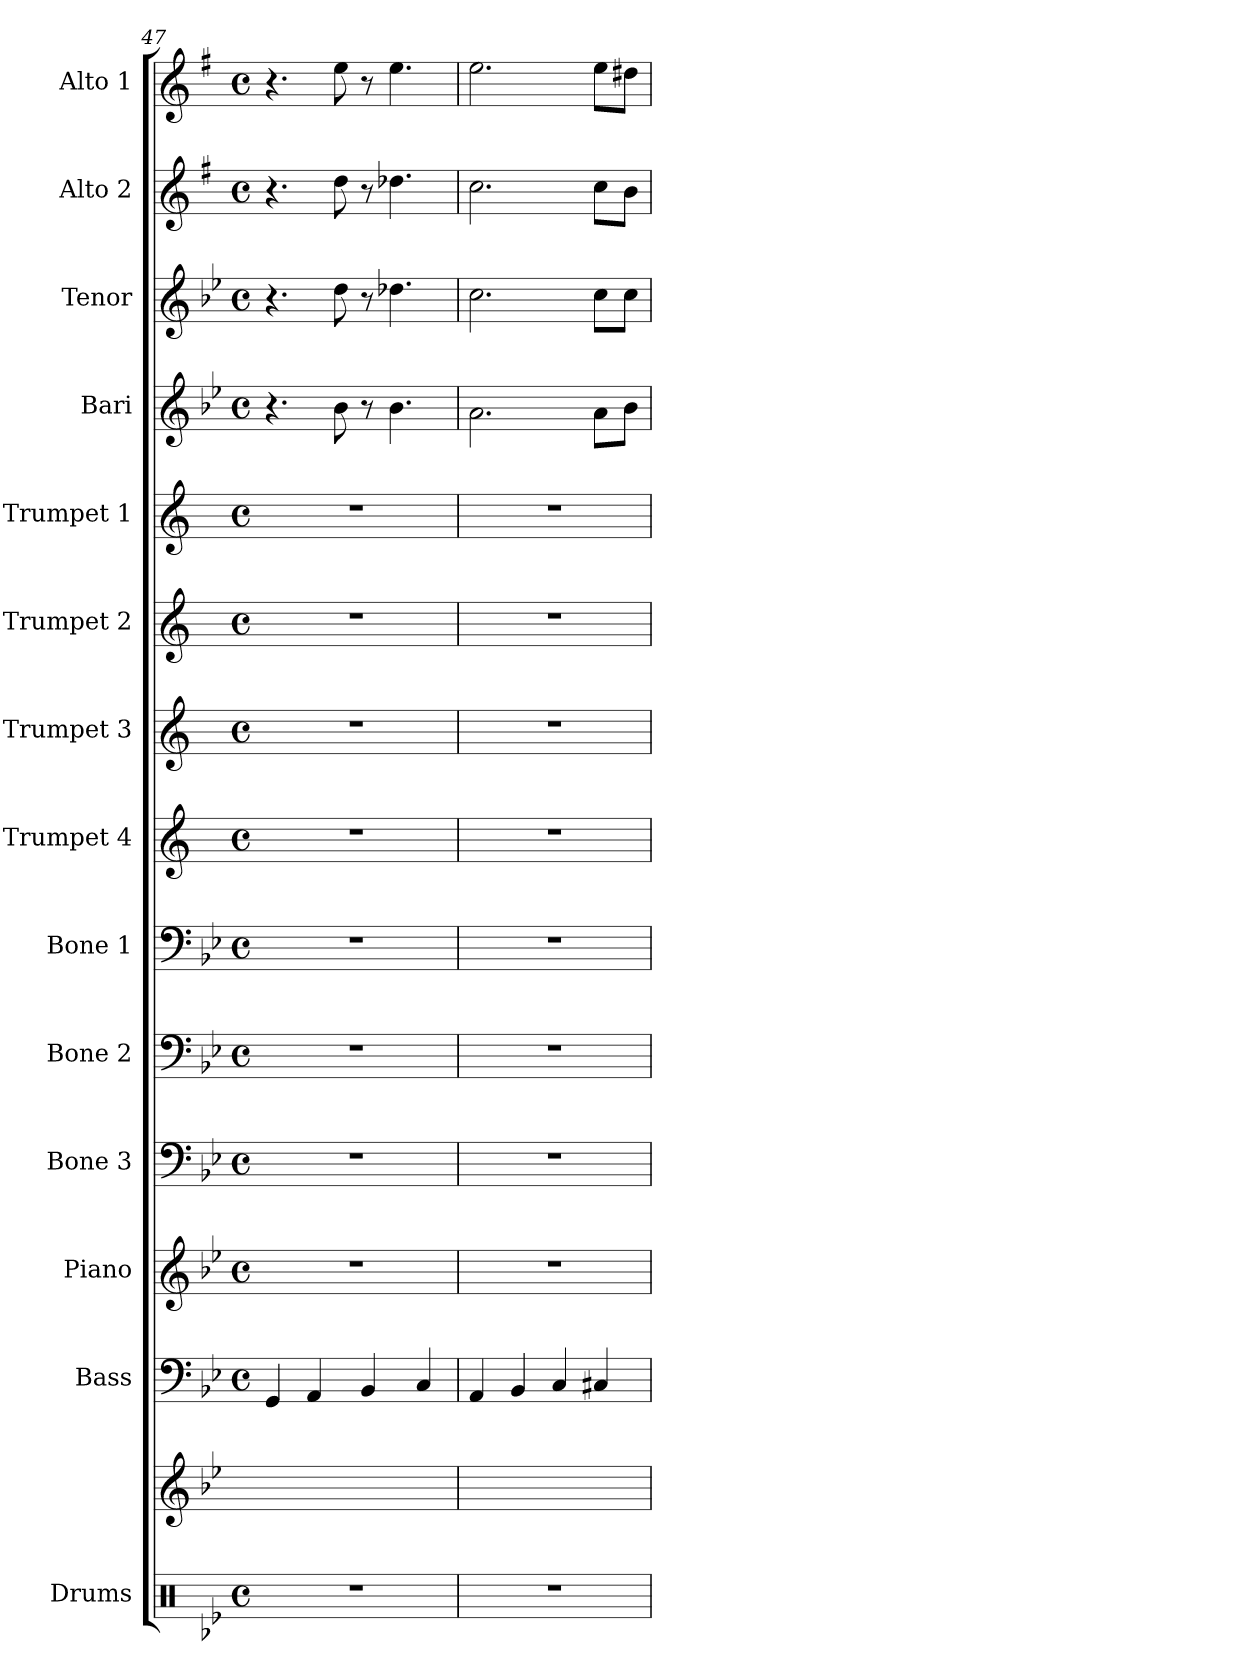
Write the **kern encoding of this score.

**kern	**kern	**kern	**kern	**kern	**kern	**kern	**kern	**kern	**kern	**kern	**kern	**kern	**kern	**kern
*part15	*part14	*part13	*part12	*part11	*part10	*part9	*part8	*part7	*part6	*part5	*part4	*part3	*part2	*part1
*staff15	*staff14	*staff13	*staff12	*staff11	*staff10	*staff9	*staff8	*staff7	*staff6	*staff5	*staff4	*staff3	*staff2	*staff1
*I"Drums	*	*I"Bass	*I"Piano	*I"Bone 3	*I"Bone 2	*I"Bone 1	*I"Trumpet 4	*I"Trumpet 3	*I"Trumpet 2	*I"Trumpet 1	*I"Bari	*I"Tenor	*I"Alto 2	*I"Alto 1
*	*	*	*	*	*	*	*I'Tpt	*	*I'Tpt	*I'Tpt	*	*	*	*
*clefX	*clefG2	*clefF4	*clefG2	*clefF4	*clefF4	*clefF4	*clefG2	*clefG2	*clefG2	*clefG2	*clefG2	*clefG2	*clefG2	*clefG2
*	*	*ITrd7c12	*ITrd8c14	*	*	*	*ITrd1c2	*ITrd1c2	*ITrd1c2	*ITrd1c2	*ITrd12c21	*ITrd8c14	*ITrd5c9	*ITrd5c9
*k[b-e-]	*k[b-e-]	*k[b-e-]	*k[b-e-]	*k[b-e-]	*k[b-e-]	*k[b-e-]	*k[b-e-]	*k[b-e-]	*k[b-e-]	*k[b-e-]	*k[b-e-]	*k[b-e-]	*k[b-e-]	*k[b-e-]
*B-:	*B-:	*B-:	*B-:	*B-:	*B-:	*B-:	*B-:	*B-:	*B-:	*B-:	*B-:	*B-:	*B-:	*B-:
*M4/4	*	*M4/4	*M4/4	*M4/4	*M4/4	*M4/4	*M4/4	*M4/4	*M4/4	*M4/4	*M4/4	*M4/4	*M4/4	*M4/4
*met(c)	*	*met(c)	*met(c)	*met(c)	*met(c)	*met(c)	*met(c)	*met(c)	*met(c)	*met(c)	*met(c)	*met(c)	*met(c)	*met(c)
=47	=47	=47	=47	=47	=47	=47	=47	=47	=47	=47	=47	=47	=47	=47
1r	1ryy	4GGG/	1r	1r	1r	1r	1r	1r	1r	1r	4.r	4.r	4.r	4.r
.	.	4AAA/	.	.	.	.	.	.	.	.	.	.	.	.
.	.	.	.	.	.	.	.	.	.	.	8B-\	8d\	8f\	8g\
.	.	4BBB-/	.	.	.	.	.	.	.	.	8r	8r	8r	8r
.	.	.	.	.	.	.	.	.	.	.	4.B-\	4.d-X\	4.f-X\	4.g\
.	.	4CC/	.	.	.	.	.	.	.	.	.	.	.	.
!!LO:PB:g=z
=48	=48	=48	=48	=48	=48	=48	=48	=48	=48	=48	=48	=48	=48	=48
1r	1ryy	4AAA/	1r	1r	1r	1r	1r	1r	1r	1r	2.A\	2.c\	2.e-\	2.g\
.	.	4BBB-/	.	.	.	.	.	.	.	.	.	.	.	.
.	.	4CC/	.	.	.	.	.	.	.	.	.	.	.	.
.	.	4CC#X/	.	.	.	.	.	.	.	.	8A\L	8c\L	8e-\L	8g\L
.	.	.	.	.	.	.	.	.	.	.	8B-\J	8c\J	8d\J	8f#X\J
=	=	=	=	=	=	=	=	=	=	=	=	=	=	=
*-	*-	*-	*-	*-	*-	*-	*-	*-	*-	*-	*-	*-	*-	*-
